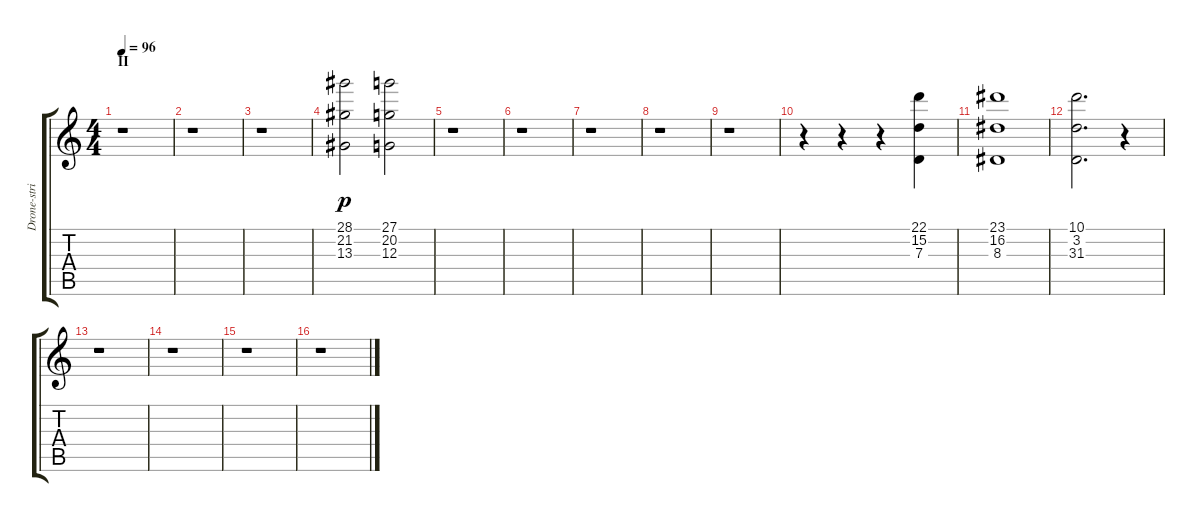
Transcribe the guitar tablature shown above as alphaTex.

\track ("Drone-strings" "Drone-stri") {instrument stringensemble2}
\staff {score tabs}
\tuning (E4 B3 G3 D3 A2 E2) {hide}
\ts (4 4)
\section ("" "II")
\tempo 96
\clef g2
\ks c
r.1{dy mp} |
r.1 |
r.1 |
(28.1 21.2 13.3).2{dy p} (27.1 20.2 12.3).2 |
r.1 |
r.1 |
r.1 |
r.1 |
r.1 |
r.4 r.4 r.4 (22.1 15.2 7.3).4 |
(23.1 16.2 8.3).1 |
(10.1 3.2 31.3).2{d} r.4 |
r.1 |
r.1 |
r.1 |
r.1
